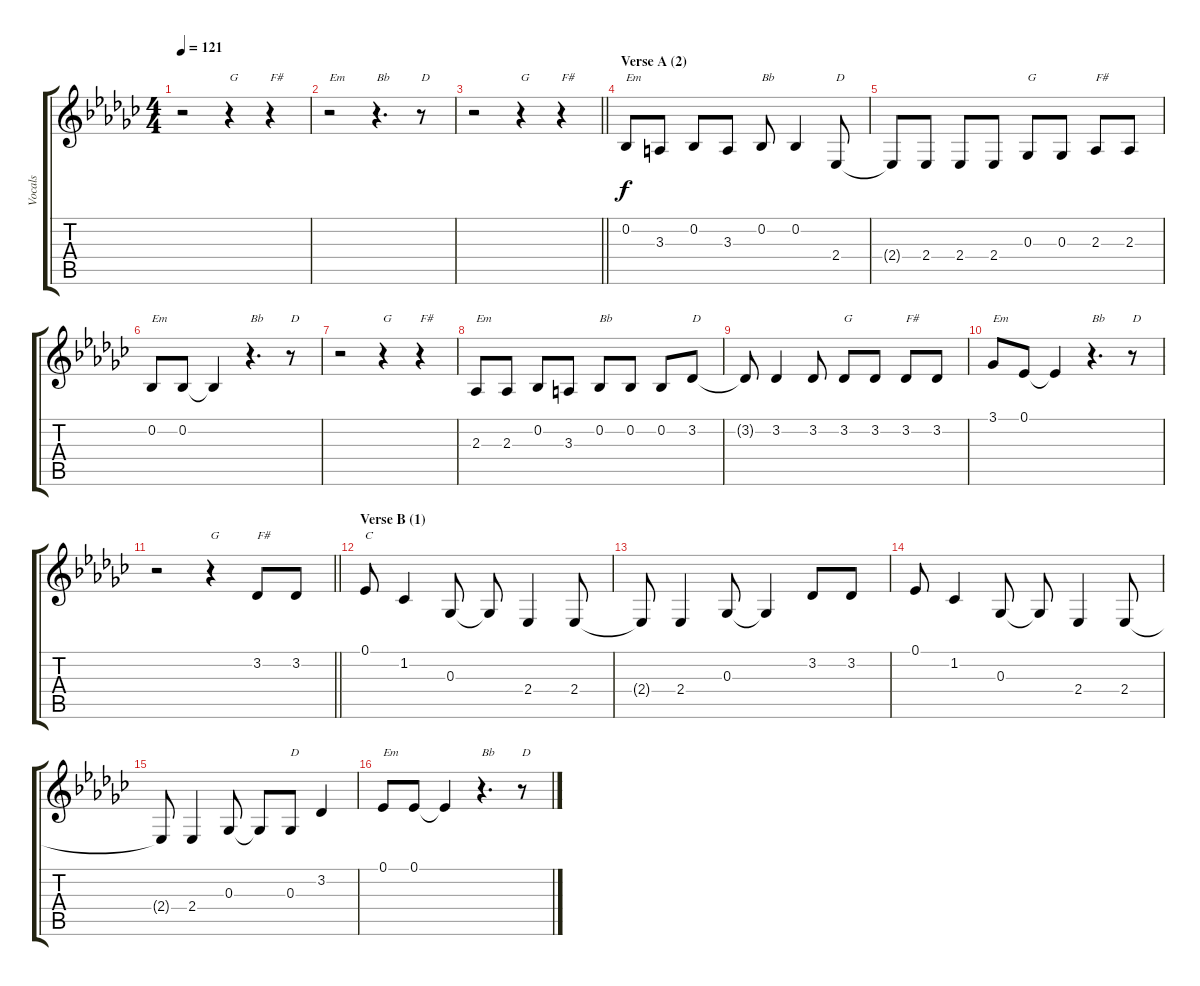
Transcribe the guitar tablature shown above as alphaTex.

\track ("Vocals" "Vocals") {instrument sopranosax}
\staff {score tabs}
\tuning (Eb4 Bb3 Gb3 Db3 Ab2 Eb2) {hide}
\ts (4 4)
\tempo 121
\clef g2
\ks ebminor
r.2{dy f} r.4{txt "G"} r.4{txt "F#"} |
r.2{txt "Em"} r.4{d txt "Bb"} r.8{txt "D"} |
\barLineRight lightlight
r.2 r.4{txt "G"} r.4{txt "F#"} |
\section ("" "Verse A (2)")
0.2.8{txt "Em"} 3.3.8 0.2.8 3.3.8 0.2.8{txt "Bb"} 0.2.4 2.4.8{txt "D"} |
2.4{t}.8 2.4.8 2.4.8 2.4.8 0.3.8{txt "G"} 0.3.8 2.3.8{txt "F#"} 2.3.8 |
0.2.8{txt "Em"} 0.2.8 0.2{t}.4 r.4{d txt "Bb"} r.8{txt "D"} |
r.2 r.4{txt "G"} r.4{txt "F#"} |
2.3.8{txt "Em"} 2.3.8 0.2.8 3.3.8 0.2.8{txt "Bb"} 0.2.8 0.2.8 3.2.8{txt "D"} |
3.2{t}.8 3.2.4 3.2.8 3.2.8{txt "G"} 3.2.8 3.2.8{txt "F#"} 3.2.8 |
3.1.8{txt "Em"} 0.1.8 0.1{t}.4 r.4{d txt "Bb"} r.8{txt "D"} |
\barLineRight lightlight
r.2 r.4{txt "G"} 3.2.8{txt "F#"} 3.2.8 |
\section ("" "Verse B (1)")
0.1.8{txt "C"} 1.2.4 0.3.8 0.3{t}.8 2.4.4 2.4.8 |
2.4{t}.8 2.4.4 0.3.8 0.3{t}.4 3.2.8 3.2.8 |
0.1.8 1.2.4 0.3.8 0.3{t}.8 2.4.4 2.4.8 |
2.4{t}.8 2.4.4 0.3.8 0.3{t}.8 0.3.8{txt "D"} 3.2.4 |
0.1.8{txt "Em"} 0.1.8 0.1{t}.4 r.4{d txt "Bb"} r.8{txt "D"}
